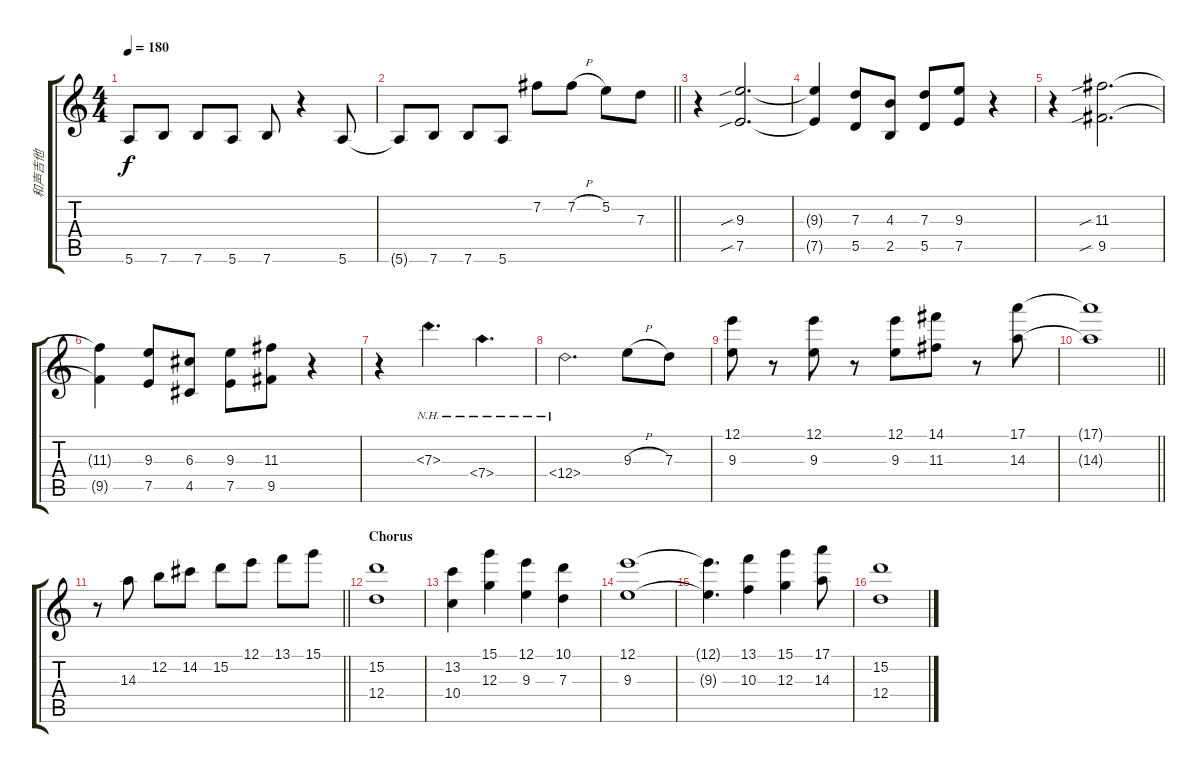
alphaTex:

\track ("和声吉他" "和声吉他") {instrument overdrivenguitar}
\staff {score tabs}
\tuning (E4 B3 G3 D3 A2 E2) {hide}
\ts (4 4)
\tempo 180
\clef g2
\ks c
5.6{t}.8{dy f} 7.6.8 7.6.8 5.6.8 7.6.8 r.4 5.6.8 |
\barLineRight lightlight
5.6{t}.8 7.6.8 7.6.8 5.6.8 7.2.8 7.2{h}.8 5.2.8 7.3.8 |
r.4 (9.3{sib} 7.5{sib}).2{d} |
(9.3{t} 7.5{t}).4 (7.3 5.5).8 (4.3 2.5).8 (7.3 5.5).8 (9.3 7.5).8 r.4 |
r.4 (11.3{sib} 9.5{sib}).2{d} |
(11.3{t} 9.5{t}).4 (9.3 7.5).8 (6.3 4.5).8 (9.3 7.5).8 (11.3 9.5).8 r.4 |
r.4 7.3{nh}.4{d} 7.4{nh}.4{d} |
12.4{nh}.2{d} 9.3{h}.8 7.3.8 |
(12.1 9.3).8 r.8 (12.1 9.3).8 r.8 (12.1 9.3).8 (14.1 11.3).8 r.8 (17.1 14.3).8 |
\barLineRight lightlight
(17.1{t} 14.3{t}).1 |
\barLineRight lightlight
r.8 14.3.8 12.2.8 14.2.8 15.2.8 12.1.8 13.1.8 15.1.8 |
\section ("" "Chorus")
(15.2 12.4).1 |
(13.2 10.4).4 (15.1 12.3).4 (12.1 9.3).4 (10.1 7.3).4 |
(12.1 9.3).1 |
(12.1{t} 9.3{t}).4{d} (13.1 10.3).4 (15.1 12.3).4 (17.1 14.3).8 |
(15.2 12.4).1
